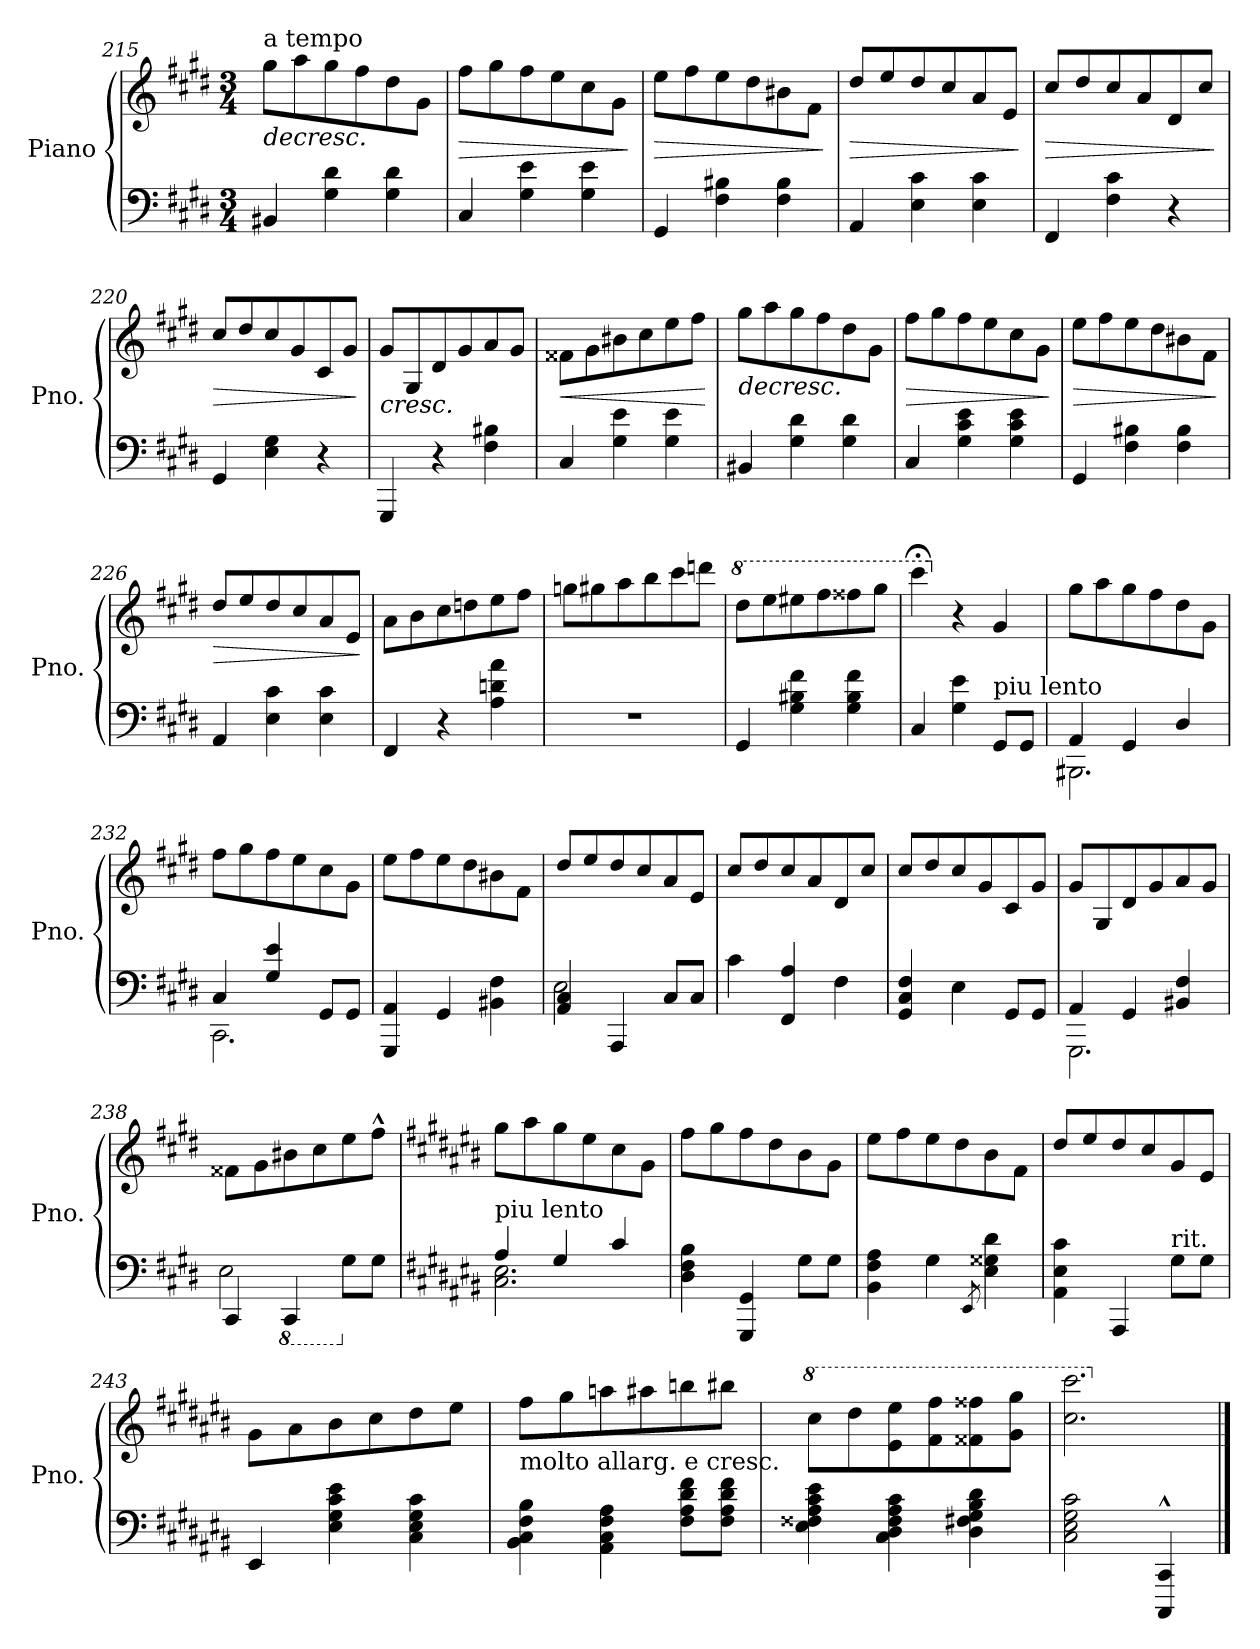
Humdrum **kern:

**kern	**kern	**dynam
*part1	*part1	*part1
*staff2	*staff1	*staff1/2
*I"Piano	*	*
*I'Pno.	*	*
!!LO:PB:g=z
*clefF4	*clefG2	*
*k[f#c#g#d#]	*k[f#c#g#d#]	*
*M3/4	*M3/4	*
*MM170	*MM170	*
=215	=215	=215
!	!LO:TX:a:t=a tempo	!
!	!	!LO:HP:b
4BB#X/	8gg#\L	>
.	8aa\	.
4G#\ 4d#\	8gg#\	.
.	8ff#\	.
4G#\ 4d#\	8dd#\	.
.	8g#\J	.
=216	=216	=216
!	!	!LO:HP:b
4C#/	8ff#\L	>
.	8gg#\	.
4G#\ 4e\	8ff#\	.
.	8ee\	.
4G#\ 4e\	8cc#\	.
.	8g#\J	.
.	.	]
=217	=217	=217
!	!	!LO:HP:b
4GG#/	8ee\L	>
.	8ff#\	.
4F#\ 4B#X\	8ee\	.
.	8dd#\	.
4F#\ 4B#\	8b#X\	.
.	8f#\J	.
.	.	]
=218	=218	=218
!	!	!LO:HP:b
4AA/	8dd#/L	>
.	8ee/	.
4E\ 4c#\	8dd#/	.
.	8cc#/	.
4E\ 4c#\	8a/	.
.	8e/J	.
.	.	]
=219	=219	=219
!	!	!LO:HP:b
4FF#/	8cc#/L	>
.	8dd#/	.
4F#\ 4c#\	8cc#/	.
.	8a/	.
4r	8d#/	.
.	8cc#/J	.
.	.	]
=220	=220	=220
!	!	!LO:HP:b
4GG#/	8cc#/L	>
.	8dd#/	.
4E\ 4G#\	8cc#/	.
.	8g#/	.
4r	8c#/	.
.	8g#/J	.
.	.	]
!!LO:LB:g=z
=221	=221	=221
!	!	!LO:HP:b
4GGG#/	8g#/L	<
.	8G#/	.
4r	8d#/	.
.	8g#/	.
4F#\ 4B#X\	8a/	.
.	8g#/J	.
.	.	]
=222	=222	=222
!	!	!LO:HP:b
4C#/	8f##X\L	<
.	8g#\	.
4G#\ 4e\	8b#X\	.
.	8cc#\	.
4G#\ 4e\	8ee\	.
.	8ff#\J	.
.	.	[
=223	=223	=223
!	!	!LO:HP:b
4BB#X/	8gg#\L	>
.	8aa\	.
4G#\ 4d#\	8gg#\	.
.	8ff#\	.
4G#\ 4d#\	8dd#\	.
.	8g#\J	.
.	.	[
=224	=224	=224
!	!	!LO:HP:b
4C#/	8ff#\L	>
.	8gg#\	.
4G#\ 4c#\ 4e\	8ff#\	.
.	8ee\	.
4G#\ 4c#\ 4e\	8cc#\	.
.	8g#\J	.
.	.	]
=225	=225	=225
!	!	!LO:HP:b
4GG#/	8ee\L	>
.	8ff#\	.
4F#\ 4B#X\	8ee\	.
.	8dd#\	.
4F#\ 4B#\	8b#X\	.
.	8f#\J	.
.	.	]
=226	=226	=226
!	!	!LO:HP:b
4AA/	8dd#/L	>
.	8ee/	.
4E\ 4c#\	8dd#/	.
.	8cc#/	.
4E\ 4c#\	8a/	.
.	8e/J	.
.	.	]
!!LO:LB:g=z
=227	=227	=227
4FF#/	8a\L	.
.	8b\	.
4r	8cc#\	.
.	8ddn\	.
4A\ 4dn\ 4a\	8ee\	.
.	8ff#\J	.
=228	=228	=228
2.r	8ggn\L	.
.	8gg#X\	.
.	8aa\	.
.	8bb\	.
.	8ccc#\	.
.	8dddn\J	.
=229	=229	=229
*	*8va	*
4GG#/	8ddd#\L	.
.	8eee\	.
4G#\ 4B#X\ 4f#\	8eee#X\	.
.	8fff#\	.
4G#\ 4B#\ 4f#\	8fff##X\	.
.	8ggg#\J	.
=230	=230	=230
4C#/	4cccc#;<\	.
*	*X8va	*
4G#\ 4e\	4r	.
!LO:TX:a:t=piu lento	!	!
8GG#/L	4g#/	.
8GG#/J	.	.
=231	=231	=231
*^	*	*
4AA/	2.BBB#X\	8gg#\L	.
.	.	8aa\	.
4GG#/	.	8gg#\	.
.	.	8ff#\	.
4D#/	.	8dd#\	.
.	.	8g#\J	.
!!LO:LB:g=z
=232	=232	=232	=232
4C#/	2.CC#\	8ff#\L	.
.	.	8gg#\	.
4G#/ 4e/	.	8ff#\	.
.	.	8ee\	.
8GG#/L	.	8cc#\	.
8GG#/J	.	8g#\J	.
*v	*v	*	*
=233	=233	=233
4GGG#/ 4AA/	8ee\L	.
.	8ff#\	.
4GG#/	8ee\	.
.	8dd#\	.
4BB#X\ 4F#\	8b#X\	.
.	8f#\J	.
=234	=234	=234
*^	*	*
4AA/ 4C#/	2E\	8dd#/L	.
.	.	8ee/	.
4AAA/	.	8dd#/	.
.	.	8cc#/	.
8C#/L	4rGGyy	8a/	.
8C#/J	.	8e/J	.
*v	*v	*	*
=235	=235	=235
4c#\	8cc#/L	.
.	8dd#/	.
4FF#/ 4A/	8cc#/	.
.	8a/	.
4F#\	8d#/	.
.	8cc#/J	.
=236	=236	=236
4GG#/ 4C#/ 4F#/	8cc#/L	.
.	8dd#/	.
4E\	8cc#/	.
.	8g#/	.
8GG#/L	8c#/	.
8GG#/J	8g#/J	.
=237	=237	=237
*^	*	*
4AA/	2.GGG#\	8g#/L	.
.	.	8G#/	.
4GG#/	.	8d#/	.
.	.	8g#/	.
4BB#X/ 4F#/	.	8a/	.
.	.	8g#/J	.
!!LO:LB:g=z
=238	=238	=238	=238
4CC#/	2E\	8f##X\L	.
.	.	8g#\	.
*8ba	*	*	*
4CCC#/	.	8b#X\	.
.	.	8cc#\	.
4rAyy	8GG#\L	8ee\	.
*	*	*MM150	*
.	8GG#\J	8ff#^^\J	.
*v	*v	*	*
.	.	]
=239	=239	=239
*k[f#c#g#d#a#e#b#]	*k[f#c#g#d#a#e#b#]	*
*X8ba	*	*
*	*MM170	*
*^	*	*
!LO:TX:a:t=piu lento	!	!	!
4A#/	2.C#\ 2.E#\	8gg#\L	.
.	.	8aa#\	.
4G#/	.	8gg#\	.
.	.	8ee#\	.
4c#/	.	8cc#\	.
.	.	8g#\J	.
*v	*v	*	*
=240	=240	=240
4D#\ 4F#\ 4B#\	8ff#\L	.
.	8gg#\	.
4GGG#/ 4GG#/	8ff#\	.
.	8dd#\	.
8G#\L	8b#\	.
8G#\J	8g#\J	.
=241	=241	=241
4BB#\ 4F#\ 4A#\	8ee#\L	.
.	8ff#\	.
4G#\	8ee#\	.
.	8dd#\	.
*	*MM160	*
8qEE#/	.	.
4E#\ 4G##X\ 4d#\	8b#\	.
.	8f#\J	.
=242	=242	=242
4AA#\ 4E#\ 4c#\	8dd#/L	.
.	8ee#/	.
4AAA#/	8dd#/	.
.	8cc#/	.
!LO:TX:a:t=rit.	!	!
8G#\L	8g#/	.
8G#\J	8e#/J	.
!!LO:LB:g=z
=243	=243	=243
*	*MM150	*
4EE#/	8g#\L	.
.	8a#\	.
4E#\ 4G#\ 4c#\ 4e#\	8b#\	.
.	8cc#\	.
*	*MM140	*
4C#\ 4E#\ 4G#\ 4c#\	8dd#\	.
.	8ee#\J	.
=244	=244	=244
*	*MM130	*
!LO:TX:a:t=molto allarg. e cresc.	!	!
4BB#\ 4C#\ 4F#\ 4B#\	8ff#\L	.
.	8gg#\	.
*	*MM110	*
4AA#\ 4C#\ 4F#\ 4A#\	8aan\	.
.	8aa#X\	.
*	*MM100	*
8F#\ 8A#\ 8d#\ 8f#\L	8bbn\	.
8F#\ 8A#\ 8d#\ 8f#\J	8bb#X\J	.
=245	=245	=245
*	*8va	*
*	*MM90	*
4E#\ 4F##X\ 4A#\ 4c#\ 4e#\	8ccc#\L	.
.	8ddd#\	.
*	*MM80	*
4C#\ 4D#\ 4F##\ 4A#\ 4c#\	8ee#\ 8eee#\	.
.	8ff#\ 8fff#\	.
*	*MM70	*
4D#\ 4F#X\ 4G#\ 4B#\ 4d#\	8ff##X\ 8fff##X\	.
.	8gg#\ 8ggg#\J	.
=246	=246	=246
2C#\ 2E#\ 2G#\ 2c#\	2.ccc#\ 2.cccc#\	.
4CCC#/^^ 4CC#/^^	.	.
*	*X8va	*
==	==	==
*-	*-	*-
